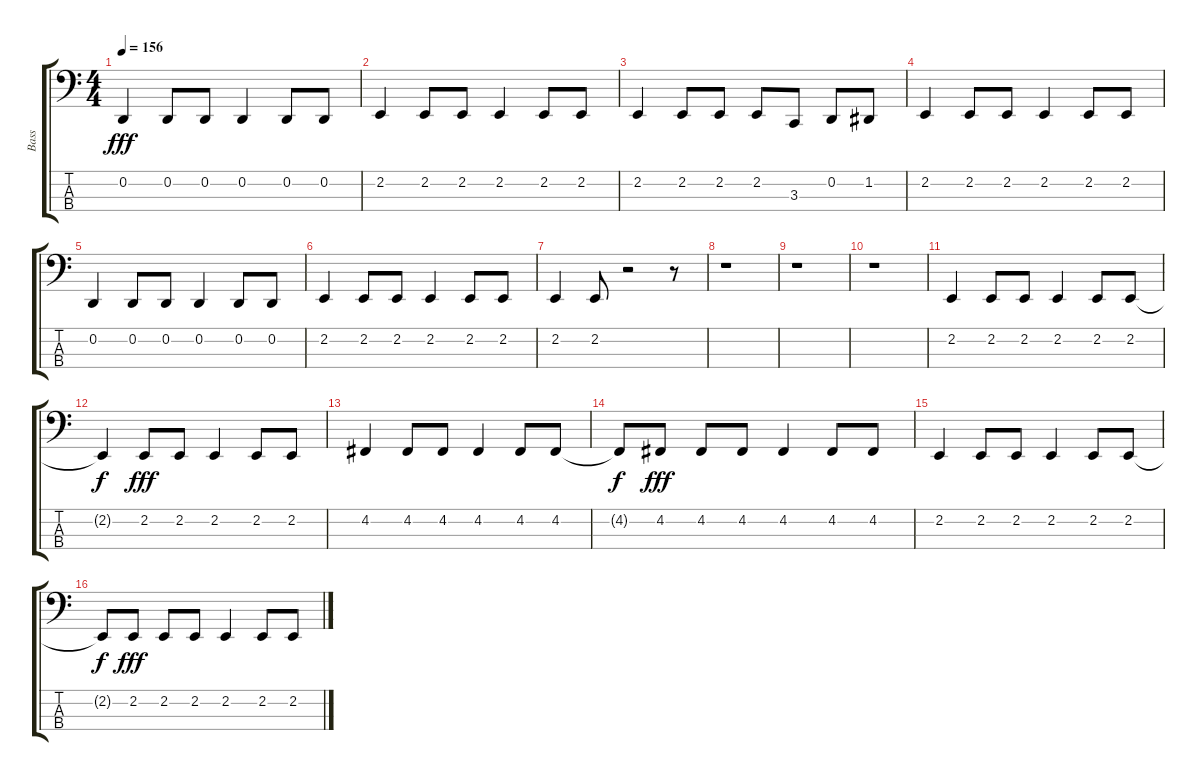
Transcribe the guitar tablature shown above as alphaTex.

\track ("Bass" "Bass") {instrument lead2sawtooth}
\staff {score tabs}
\tuning (G2 D2 A1 E1) {hide}
\ts (4 4)
\tempo 156
\clef f4
\ks c
0.2.4{dy fff} 0.2.8 0.2.8 0.2.4 0.2.8 0.2.8 |
2.2.4 2.2.8 2.2.8 2.2.4 2.2.8 2.2.8 |
2.2.4 2.2.8 2.2.8 2.2.8 3.3.8 0.2.8 1.2.8 |
2.2.4 2.2.8 2.2.8 2.2.4 2.2.8 2.2.8 |
0.2.4 0.2.8 0.2.8 0.2.4 0.2.8 0.2.8 |
2.2.4 2.2.8 2.2.8 2.2.4 2.2.8 2.2.8 |
2.2.4 2.2.8 r.2 r.8 |
r.1 |
r.1 |
r.1 |
2.2.4 2.2.8 2.2.8 2.2.4 2.2.8 2.2.8 |
2.2{t}.4{dy f} 2.2.8{dy fff} 2.2.8 2.2.4 2.2.8 2.2.8 |
4.2.4 4.2.8 4.2.8 4.2.4 4.2.8 4.2.8 |
4.2{t}.8{dy f} 4.2.8{dy fff} 4.2.8 4.2.8 4.2.4 4.2.8 4.2.8 |
2.2.4 2.2.8 2.2.8 2.2.4 2.2.8 2.2.8 |
2.2{t}.8{dy f} 2.2.8{dy fff} 2.2.8 2.2.8 2.2.4 2.2.8 2.2.8
